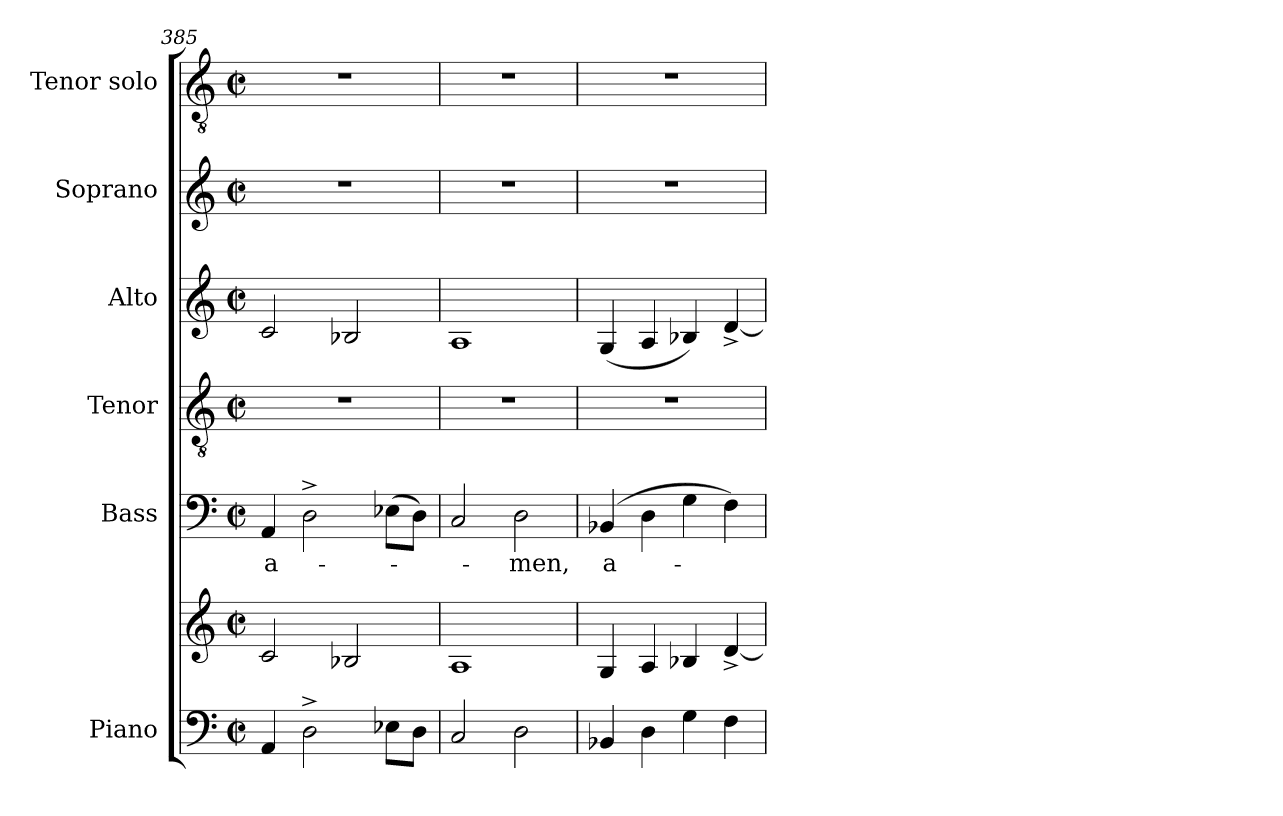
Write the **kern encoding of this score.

**kern	**kern	**kern	**text	**kern	**kern	**kern	**kern
*part6	*part6	*part5	*part5	*part4	*part3	*part2	*part1
*staff7	*staff6	*staff5	*staff5	*staff4	*staff3	*staff2	*staff1
*I"Piano	*	*I"Bass	*	*I"Tenor	*I"Alto	*I"Soprano	*I"Tenor solo
*I'Pno.	*	*I'B.	*	*I'T.	*I'A.	*I'S.	*I'T.s
*clefF4	*clefG2	*clefF4	*	*clefGv2	*clefG2	*clefG2	*clefGv2
*k[]	*k[]	*k[]	*	*k[]	*k[]	*k[]	*k[]
*M2/2	*M2/2	*M2/2	*	*M2/2	*M2/2	*M2/2	*M2/2
*met(c|)	*met(c|)	*met(c|)	*	*met(c|)	*met(c|)	*met(c|)	*met(c|)
=385	=385	=385	=385	=385	=385	=385	=385
!	!	!	!LO:LY:b	!	!	!	!
4AA/	2c/	4AA/	a-	1r	2c/	1r	1r
2D^\	.	2D^\	.	.	.	.	.
.	2B-X/	.	.	.	2B-X/	.	.
8E-X\L	.	(>8E-X\L	.	.	.	.	.
8D\J	.	8D\J)	.	.	.	.	.
=386	=386	=386	=386	=386	=386	=386	=386
2C/	1A	2C/	.	1r	1A	1r	1r
!	!	!	!LO:LY:b	!	!	!	!
2D\	.	2D\	-men,	.	.	.	.
=387	=387	=387	=387	=387	=387	=387	=387
!	!	!	!LO:LY:b	!	!	!	!
4BB-X/	4G/	(>4BB-X/	a-	1r	(<4G/	1r	1r
4D\	4A/	4D\	.	.	4A/	.	.
4G\	4B-X/	4G\	.	.	4B-X/)	.	.
4F\	[4d^/	4F\)	.	.	[4d^/	.	.
=	=	=	=	=	=	=	=
*-	*-	*-	*-	*-	*-	*-	*-
